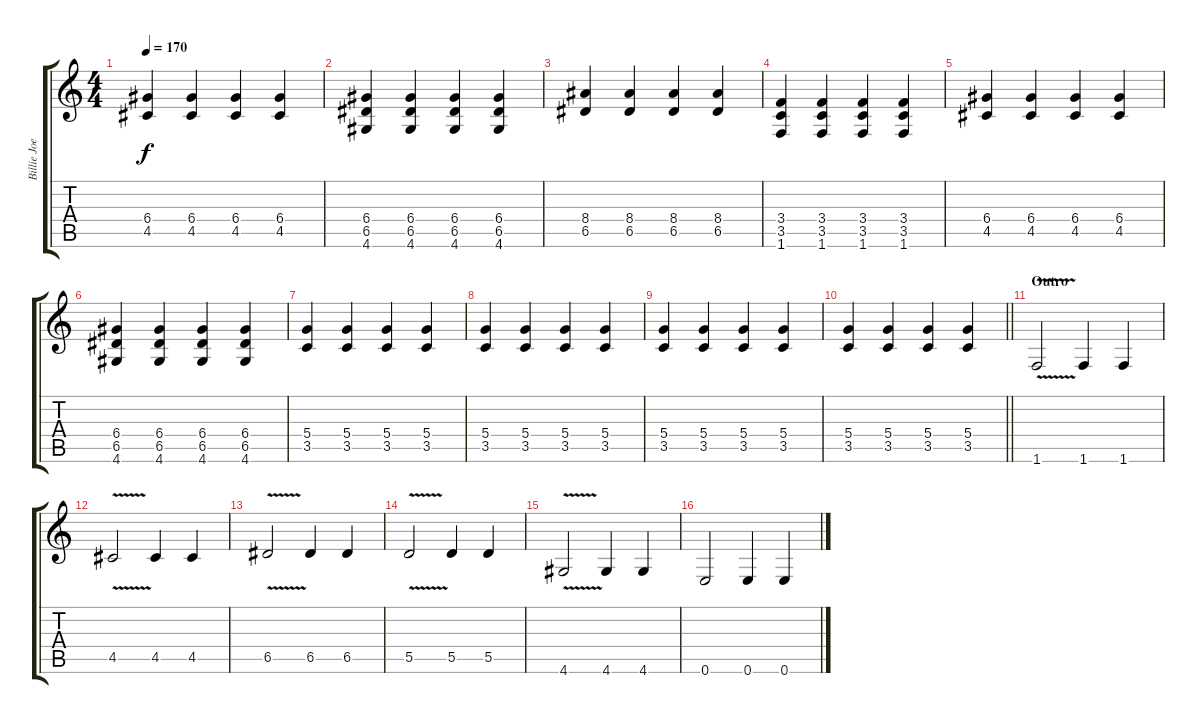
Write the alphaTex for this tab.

\track ("Billie Joe" "Billie Joe") {instrument distortionguitar}
\staff {score tabs}
\tuning (E4 B3 G3 D3 A2 E2) {hide}
\ts (4 4)
\tempo 170
\clef g2
\ks c
(6.4 4.5).4{dy f} (6.4 4.5).4 (6.4 4.5).4 (6.4 4.5).4 |
(6.4 6.5 4.6).4 (6.4 6.5 4.6).4 (6.4 6.5 4.6).4 (6.4 6.5 4.6).4 |
(8.4 6.5).4 (8.4 6.5).4 (8.4 6.5).4 (8.4 6.5).4 |
(3.4 3.5 1.6).4 (3.4 3.5 1.6).4 (3.4 3.5 1.6).4 (3.4 3.5 1.6).4 |
(6.4 4.5).4 (6.4 4.5).4 (6.4 4.5).4 (6.4 4.5).4 |
(6.4 6.5 4.6).4 (6.4 6.5 4.6).4 (6.4 6.5 4.6).4 (6.4 6.5 4.6).4 |
(5.4 3.5).4 (5.4 3.5).4 (5.4 3.5).4 (5.4 3.5).4 |
(5.4 3.5).4 (5.4 3.5).4 (5.4 3.5).4 (5.4 3.5).4 |
(5.4 3.5).4 (5.4 3.5).4 (5.4 3.5).4 (5.4 3.5).4 |
\barLineRight lightlight
(5.4 3.5).4 (5.4 3.5).4 (5.4 3.5).4 (5.4 3.5).4 |
\section ("" "Outro")
1.6{v}.2 1.6.4 1.6.4 |
4.5{v}.2 4.5.4 4.5.4 |
6.5{v}.2 6.5.4 6.5.4 |
5.5{v}.2 5.5.4 5.5.4 |
4.6{v}.2 4.6.4 4.6.4 |
0.6.2 0.6.4 0.6.4
